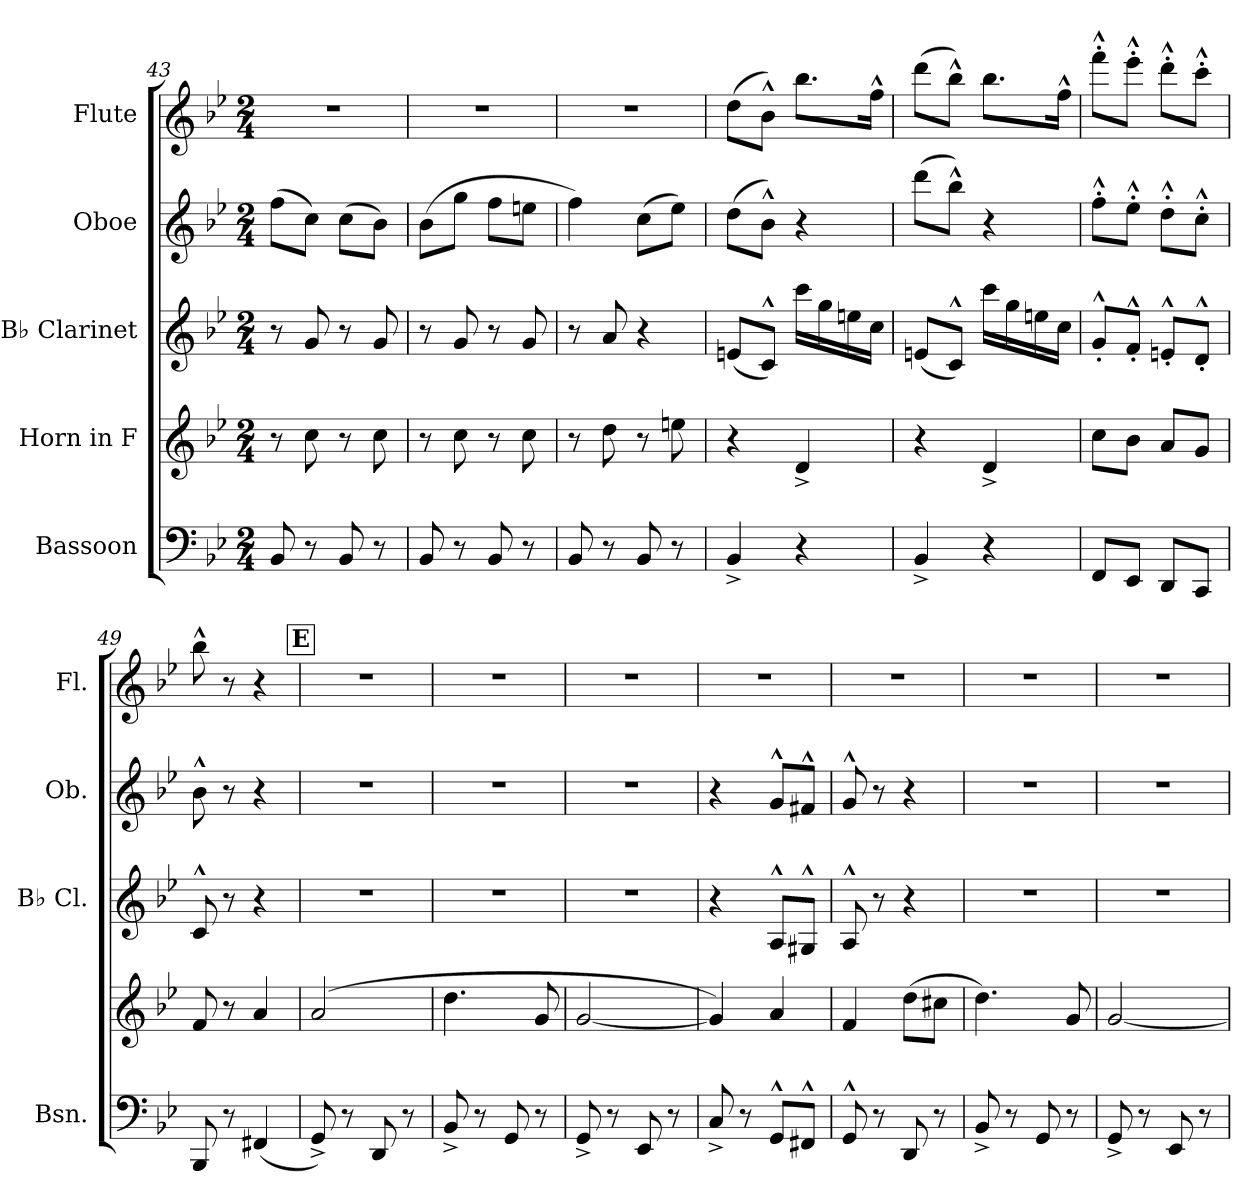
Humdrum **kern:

**kern	**kern	**kern	**kern	**kern
*part5	*part4	*part3	*part2	*part1
*staff5	*staff4	*staff3	*staff2	*staff1
*I"Bassoon	*I"Horn in F	*I"B♭ Clarinet	*I"Oboe	*I"Flute
*I'Bsn.	*	*I'B♭ Cl.	*I'Ob.	*I'Fl.
*clefF4	*clefG2	*clefG2	*clefG2	*clefG2
*	*ITrd4c7	*ITrd1c2	*	*
*k[b-e-]	*k[b-e-a-]	*k[b-e-a-d-]	*k[b-e-]	*k[b-e-]
*M2/4	*M2/4	*M2/4	*M2/4	*M2/4
=43	=43	=43	=43	=43
8BB-/	8r	8r	(8ff\L	2r
8r	8f\	8f/	8cc\J)	.
8BB-/	8r	8r	(8cc\L	.
8r	8f\	8f/	8b-\J)	.
=44	=44	=44	=44	=44
8BB-/	8r	8r	(8b-\L	2r
8r	8f\	8f/	8gg\J	.
8BB-/	8r	8r	8ff\L	.
8r	8f\	8f/	8een\J	.
!!LO:LB:g=z
=45	=45	=45	=45	=45
8BB-/	8r	8r	4ff\)	2r
8r	8g\	8g/	.	.
8BB-/	8r	4r	(8cc\L	.
8r	8an\	.	8ee-\J)	.
=46	=46	=46	=46	=46
4BB-^/	4r	(8dn/L	(8dd\L	(8dd\L
.	.	8B-^^/J)	8b-^^\J)	8b-^^\J)
4r	4G^/	16bb-\LL	4r	8.bb-\L
.	.	16ff\	.	.
.	.	16ddn\	.	.
.	.	16b-\JJ	.	16ff^^\Jk
=47	=47	=47	=47	=47
4BB-^/	4r	(8dn/L	(8ddd\L	(8ddd\L
.	.	8B-^^/J)	8bb-^^\J)	8bb-^^\J)
4r	4G^/	16bb-\LL	4r	8.bb-\L
.	.	16ff\	.	.
.	.	16ddn\	.	.
.	.	16b-\JJ	.	16ff^^\Jk
=48	=48	=48	=48	=48
8FF/L	8f\L	8f^^'/L	8ff^^'\L	8fff^^'\L
8EE-/J	8e-\J	8e-^^'/J	8ee-^^'\J	8eee-^^'\J
8DD/L	8d/L	8dn^^'/L	8dd^^'\L	8ddd^^'\L
8CC/J	8c/J	8c^^'/J	8cc^^'\J	8ccc^^'\J
=49	=49	=49	=49	=49
8BBB-/	8B-/	8B-^^/	8b-^^\	8bb-^^\
8r	8r	8r	8r	8r
(4FF#X/	4d/	4r	4r	4r
!!LO:REH:place=s1:a:B:fs=14:t=E
=50	=50	=50	=50	=50
8GG^/)	(2d/	2r	2r	2r
8r	.	.	.	.
8DD/	.	.	.	.
8r	.	.	.	.
!!LO:PB:g=z
=51	=51	=51	=51	=51
8BB-^/	4.g\	2r	2r	2r
8r	.	.	.	.
8GG/	.	.	.	.
8r	8c/	.	.	.
=52	=52	=52	=52	=52
8GG^/	[2c/	2r	2r	2r
8r	.	.	.	.
8EE-/	.	.	.	.
8r	.	.	.	.
=53	=53	=53	=53	=53
8C^/	4c/])	4r	4r	2r
8r	.	.	.	.
8GG^^/L	4d/	8G^^/L	8g^^/L	.
8FF#X^^/J	.	8F#X^^/J	8f#X^^/J	.
=54	=54	=54	=54	=54
8GG^^/	4B-/	8G^^/	8g^^/	2r
8r	.	8r	8r	.
8DD/	(8g\L	4r	4r	.
8r	8f#X\J	.	.	.
=55	=55	=55	=55	=55
8BB-^/	4.g\)	2r	2r	2r
8r	.	.	.	.
8GG/	.	.	.	.
8r	8c/	.	.	.
=56	=56	=56	=56	=56
8GG^/	[2c/	2r	2r	2r
8r	.	.	.	.
8EE-/	.	.	.	.
8r	.	.	.	.
=	=	=	=	=
*-	*-	*-	*-	*-
